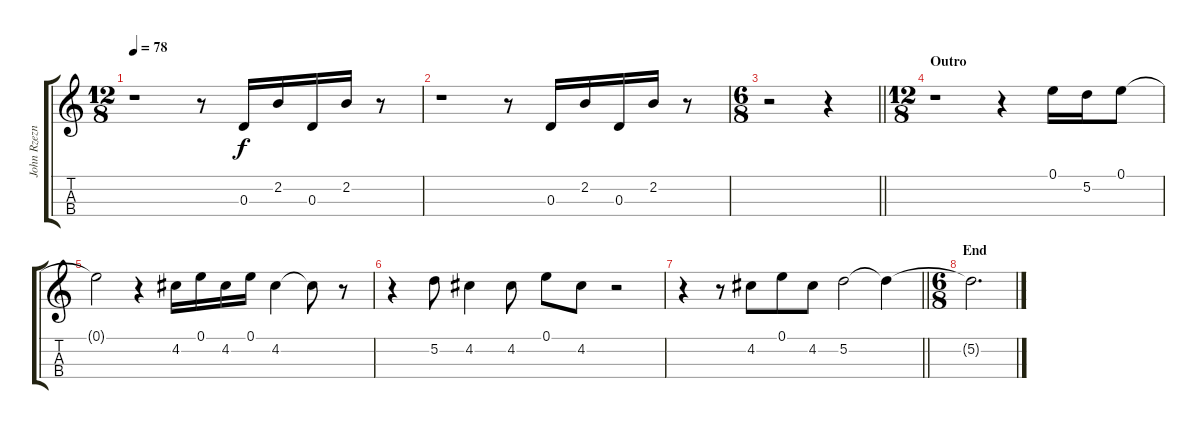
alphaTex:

\track ("John Rzeznik (Mandolin)" "John Rzezn") {instrument koto}
\staff {score tabs}
\tuning (E5 A4 D4 G3) {hide}
\ts (12 8)
\tempo 78
\clef g2
\ks c
r.1{dy f} r.8 0.3.16 2.2.16 0.3.16 2.2.16 r.8 |
r.1 r.8 0.3.16 2.2.16 0.3.16 2.2.16 r.8 |
\ts (6 8)
\barLineRight lightlight
r.2 r.4 |
\ts (12 8)
\section ("" "Outro")
r.1 r.4 0.1.16 5.2.16 0.1.8 |
0.1{t}.2 r.4 4.2.16 0.1.16 4.2.16 0.1.16 4.2.4 4.2{t}.8 r.8 |
r.4 5.2.8 4.2.4 4.2.8 0.1.8 4.2.8 r.2 |
\barLineRight lightlight
r.4 r.8 4.2.8 0.1.8 4.2.8 5.2.2 5.2{t}.4 |
\ts (6 8)
\section ("" "End")
5.2{t}.2{d}
